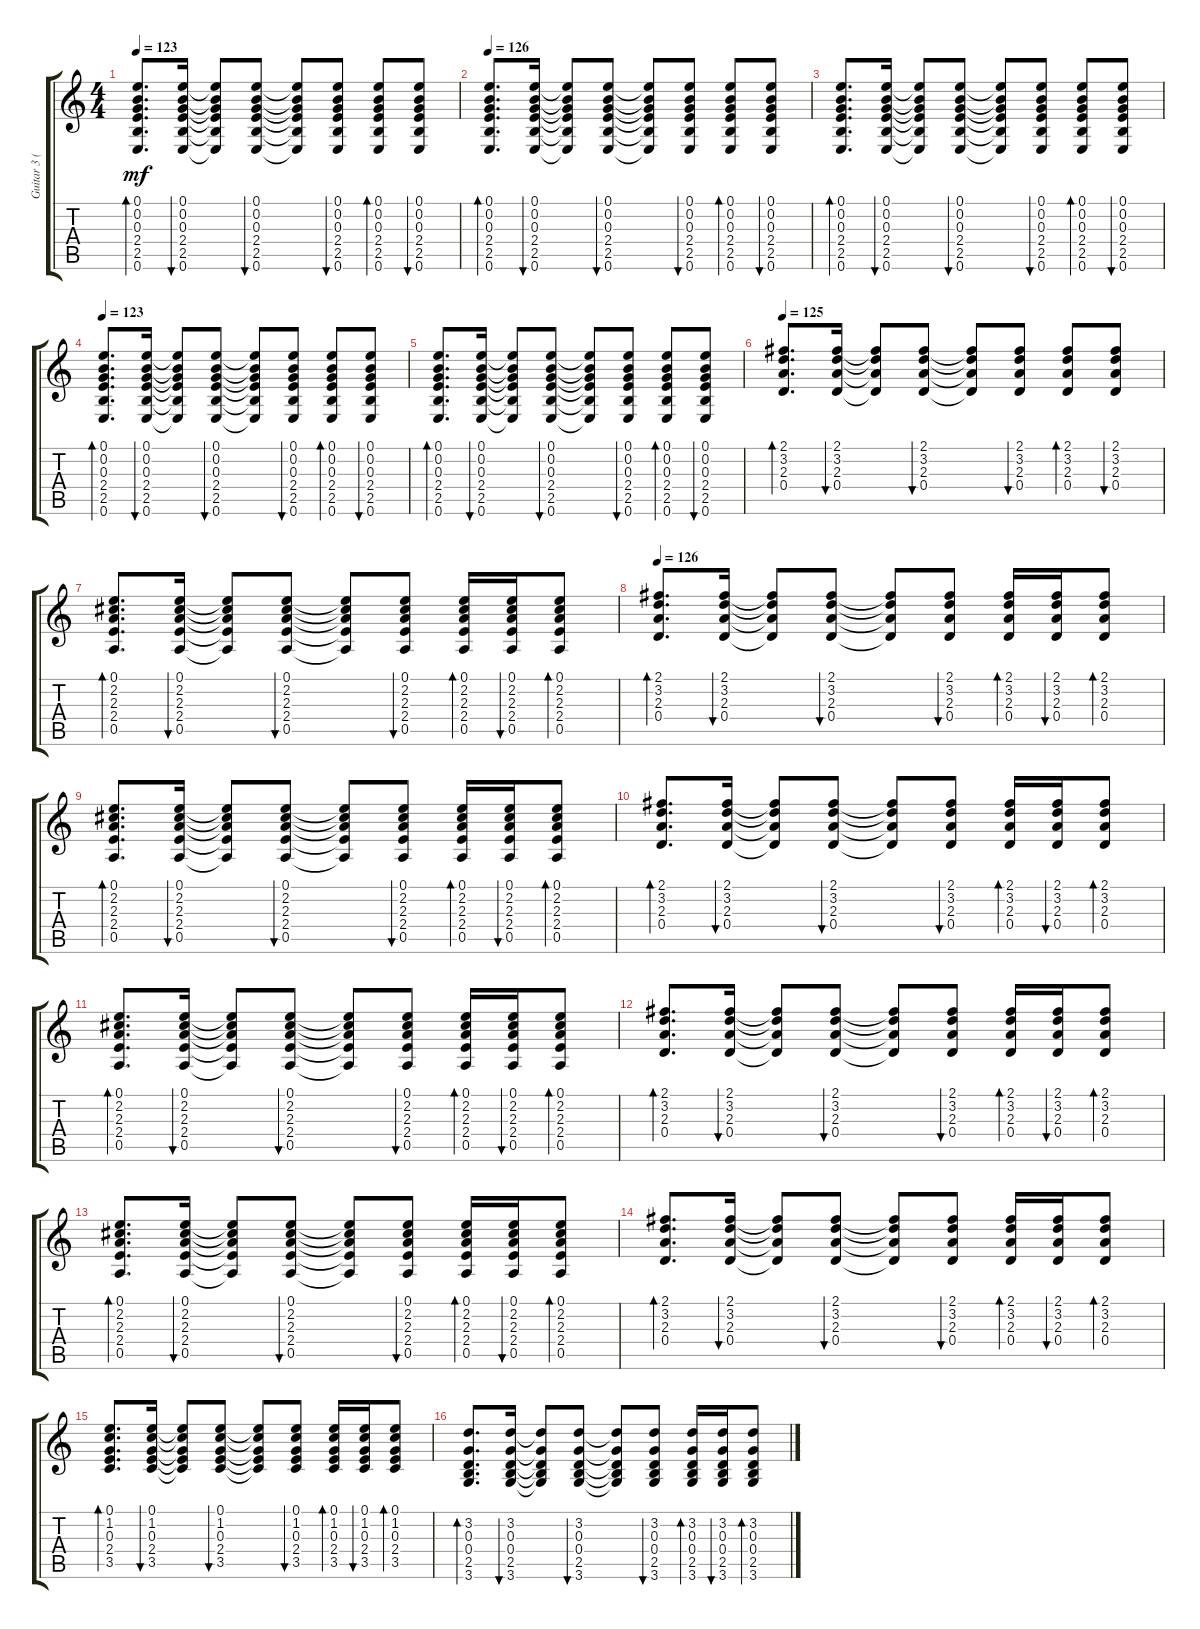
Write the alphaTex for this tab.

\track ("Guitar 3 (Eddie Mottau)" "Guitar 3 (") {instrument acousticguitarsteel}
\staff {score tabs}
\tuning (E4 B3 G3 D3 A2 E2) {hide}
\ts (4 4)
\tempo 123
\clef g2
\ks c
(0.1 0.2 0.3 2.4 2.5 0.6).8{d bd 60 dy mf} (0.1 0.2 0.3 2.4 2.5 0.6).16{bu 60} (0.1{t} 0.2{t} 0.3{t} 2.4{t} 2.5{t} 0.6{t}).8 (0.1 0.2 0.3 2.4 2.5 0.6).8{bu 60} (0.1{t} 0.2{t} 0.3{t} 2.4{t} 2.5{t} 0.6{t}).8 (0.1 0.2 0.3 2.4 2.5 0.6).8{bu 60} (0.1 0.2 0.3 2.4 2.5 0.6).8{bd 60} (0.1 0.2 0.3 2.4 2.5 0.6).8{bu 60} |
\tempo 126
(0.1 0.2 0.3 2.4 2.5 0.6).8{d bd 60} (0.1 0.2 0.3 2.4 2.5 0.6).16{bu 60} (0.1{t} 0.2{t} 0.3{t} 2.4{t} 2.5{t} 0.6{t}).8 (0.1 0.2 0.3 2.4 2.5 0.6).8{bu 60} (0.1{t} 0.2{t} 0.3{t} 2.4{t} 2.5{t} 0.6{t}).8 (0.1 0.2 0.3 2.4 2.5 0.6).8{bu 60} (0.1 0.2 0.3 2.4 2.5 0.6).8{bd 60} (0.1 0.2 0.3 2.4 2.5 0.6).8{bu 60} |
(0.1 0.2 0.3 2.4 2.5 0.6).8{d bd 60} (0.1 0.2 0.3 2.4 2.5 0.6).16{bu 60} (0.1{t} 0.2{t} 0.3{t} 2.4{t} 2.5{t} 0.6{t}).8 (0.1 0.2 0.3 2.4 2.5 0.6).8{bu 60} (0.1{t} 0.2{t} 0.3{t} 2.4{t} 2.5{t} 0.6{t}).8 (0.1 0.2 0.3 2.4 2.5 0.6).8{bu 60} (0.1 0.2 0.3 2.4 2.5 0.6).8{bd 60} (0.1 0.2 0.3 2.4 2.5 0.6).8{bu 60} |
\tempo 123
(0.1 0.2 0.3 2.4 2.5 0.6).8{d bd 60} (0.1 0.2 0.3 2.4 2.5 0.6).16{bu 60} (0.1{t} 0.2{t} 0.3{t} 2.4{t} 2.5{t} 0.6{t}).8 (0.1 0.2 0.3 2.4 2.5 0.6).8{bu 60} (0.1{t} 0.2{t} 0.3{t} 2.4{t} 2.5{t} 0.6{t}).8 (0.1 0.2 0.3 2.4 2.5 0.6).8{bu 60} (0.1 0.2 0.3 2.4 2.5 0.6).8{bd 60} (0.1 0.2 0.3 2.4 2.5 0.6).8{bu 60} |
(0.1 0.2 0.3 2.4 2.5 0.6).8{d bd 60} (0.1 0.2 0.3 2.4 2.5 0.6).16{bu 60} (0.1{t} 0.2{t} 0.3{t} 2.4{t} 2.5{t} 0.6{t}).8 (0.1 0.2 0.3 2.4 2.5 0.6).8{bu 60} (0.1{t} 0.2{t} 0.3{t} 2.4{t} 2.5{t} 0.6{t}).8 (0.1 0.2 0.3 2.4 2.5 0.6).8{bu 60} (0.1 0.2 0.3 2.4 2.5 0.6).8{bd 60} (0.1 0.2 0.3 2.4 2.5 0.6).8{bu 60} |
\tempo 125
(2.1 3.2 2.3 0.4).8{d bd 60} (2.1 3.2 2.3 0.4).16{bu 60} (2.1{t} 3.2{t} 2.3{t} 0.4{t}).8 (2.1 3.2 2.3 0.4).8{bu 60} (2.1{t} 3.2{t} 2.3{t} 0.4{t}).8 (2.1 3.2 2.3 0.4).8{bu 60} (2.1 3.2 2.3 0.4).8{bd 60} (2.1 3.2 2.3 0.4).8{bu 60} |
(0.1 2.2 2.3 2.4 0.5).8{d bd 60} (0.1 2.2 2.3 2.4 0.5).16{bu 60} (0.1{t} 2.2{t} 2.3{t} 2.4{t} 0.5{t}).8 (0.1 2.2 2.3 2.4 0.5).8{bu 60} (0.1{t} 2.2{t} 2.3{t} 2.4{t} 0.5{t}).8 (0.1 2.2 2.3 2.4 0.5).8{bu 60} (0.1 2.2 2.3 2.4 0.5).16{bd 60} (0.1 2.2 2.3 2.4 0.5).16{bu 60} (0.1 2.2 2.3 2.4 0.5).8{bd 60} |
\tempo 126
(2.1 3.2 2.3 0.4).8{d bd 60} (2.1 3.2 2.3 0.4).16{bu 60} (2.1{t} 3.2{t} 2.3{t} 0.4{t}).8 (2.1 3.2 2.3 0.4).8{bu 60} (2.1{t} 3.2{t} 2.3{t} 0.4{t}).8 (2.1 3.2 2.3 0.4).8{bu 60} (2.1 3.2 2.3 0.4).16{bd 60} (2.1 3.2 2.3 0.4).16{bu 60} (2.1 3.2 2.3 0.4).8{bd 60} |
(0.1 2.2 2.3 2.4 0.5).8{d bd 60} (0.1 2.2 2.3 2.4 0.5).16{bu 60} (0.1{t} 2.2{t} 2.3{t} 2.4{t} 0.5{t}).8 (0.1 2.2 2.3 2.4 0.5).8{bu 60} (0.1{t} 2.2{t} 2.3{t} 2.4{t} 0.5{t}).8 (0.1 2.2 2.3 2.4 0.5).8{bu 60} (0.1 2.2 2.3 2.4 0.5).16{bd 60} (0.1 2.2 2.3 2.4 0.5).16{bu 60} (0.1 2.2 2.3 2.4 0.5).8{bd 60} |
(2.1 3.2 2.3 0.4).8{d bd 60} (2.1 3.2 2.3 0.4).16{bu 60} (2.1{t} 3.2{t} 2.3{t} 0.4{t}).8 (2.1 3.2 2.3 0.4).8{bu 60} (2.1{t} 3.2{t} 2.3{t} 0.4{t}).8 (2.1 3.2 2.3 0.4).8{bu 60} (2.1 3.2 2.3 0.4).16{bd 60} (2.1 3.2 2.3 0.4).16{bu 60} (2.1 3.2 2.3 0.4).8{bd 60} |
(0.1 2.2 2.3 2.4 0.5).8{d bd 60} (0.1 2.2 2.3 2.4 0.5).16{bu 60} (0.1{t} 2.2{t} 2.3{t} 2.4{t} 0.5{t}).8 (0.1 2.2 2.3 2.4 0.5).8{bu 60} (0.1{t} 2.2{t} 2.3{t} 2.4{t} 0.5{t}).8 (0.1 2.2 2.3 2.4 0.5).8{bu 60} (0.1 2.2 2.3 2.4 0.5).16{bd 60} (0.1 2.2 2.3 2.4 0.5).16{bu 60} (0.1 2.2 2.3 2.4 0.5).8{bd 60} |
(2.1 3.2 2.3 0.4).8{d bd 60} (2.1 3.2 2.3 0.4).16{bu 60} (2.1{t} 3.2{t} 2.3{t} 0.4{t}).8 (2.1 3.2 2.3 0.4).8{bu 60} (2.1{t} 3.2{t} 2.3{t} 0.4{t}).8 (2.1 3.2 2.3 0.4).8{bu 60} (2.1 3.2 2.3 0.4).16{bd 60} (2.1 3.2 2.3 0.4).16{bu 60} (2.1 3.2 2.3 0.4).8{bd 60} |
(0.1 2.2 2.3 2.4 0.5).8{d bd 60} (0.1 2.2 2.3 2.4 0.5).16{bu 60} (0.1{t} 2.2{t} 2.3{t} 2.4{t} 0.5{t}).8 (0.1 2.2 2.3 2.4 0.5).8{bu 60} (0.1{t} 2.2{t} 2.3{t} 2.4{t} 0.5{t}).8 (0.1 2.2 2.3 2.4 0.5).8{bu 60} (0.1 2.2 2.3 2.4 0.5).16{bd 60} (0.1 2.2 2.3 2.4 0.5).16{bu 60} (0.1 2.2 2.3 2.4 0.5).8{bd 60} |
(2.1 3.2 2.3 0.4).8{d bd 60} (2.1 3.2 2.3 0.4).16{bu 60} (2.1{t} 3.2{t} 2.3{t} 0.4{t}).8 (2.1 3.2 2.3 0.4).8{bu 60} (2.1{t} 3.2{t} 2.3{t} 0.4{t}).8 (2.1 3.2 2.3 0.4).8{bu 60} (2.1 3.2 2.3 0.4).16{bd 60} (2.1 3.2 2.3 0.4).16{bu 60} (2.1 3.2 2.3 0.4).8{bd 60} |
(0.1 1.2 0.3 2.4 3.5).8{d bd 60} (0.1 1.2 0.3 2.4 3.5).16{bu 60} (0.1{t} 1.2{t} 0.3{t} 2.4{t} 3.5{t}).8 (0.1 1.2 0.3 2.4 3.5).8{bu 60} (0.1{t} 1.2{t} 0.3{t} 2.4{t} 3.5{t}).8 (0.1 1.2 0.3 2.4 3.5).8{bu 60} (0.1 1.2 0.3 2.4 3.5).16{bd 60} (0.1 1.2 0.3 2.4 3.5).16{bu 60} (0.1 1.2 0.3 2.4 3.5).8{bd 60} |
(3.2 0.3 0.4 2.5 3.6).8{d bd 60} (3.2 0.3 0.4 2.5 3.6).16{bu 60} (3.2{t} 0.3{t} 0.4{t} 2.5{t} 3.6{t}).8 (3.2 0.3 0.4 2.5 3.6).8{bu 60} (3.2{t} 0.3{t} 0.4{t} 2.5{t} 3.6{t}).8 (3.2 0.3 0.4 2.5 3.6).8{bu 60} (3.2 0.3 0.4 2.5 3.6).16{bd 60} (3.2 0.3 0.4 2.5 3.6).16{bu 60} (3.2 0.3 0.4 2.5 3.6).8{bd 60}
